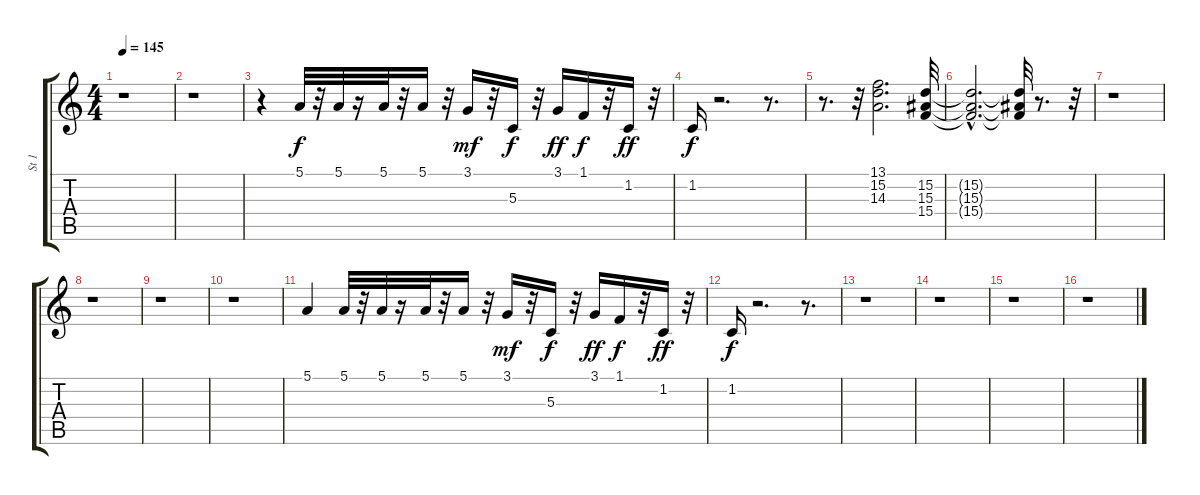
\track ("St 1" "St 1") {instrument stringensemble1}
\staff {score tabs}
\tuning (E4 B3 G3 D3 A2 E2) {hide}
\ts (4 4)
\tempo 145
\clef g2
\ks c
r.1{dy f} |
r.1 |
r.4 5.1.32 r.32 5.1.32 r.16 5.1.32 r.32 5.1.16 r.32 3.1.16{dy mf} r.32 5.3.16{dy f} r.32 3.1.16{dy ff} 1.1.16{dy f} r.32 1.2.16{dy ff} r.32 |
1.2.16{dy f} r.2{d} r.8{d} |
r.8{d} r.32 (13.1 15.2 14.3).2{d} (15.2 15.3 15.4).32 |
(15.2{hac t} 15.3{hac t} 15.4{hac t}).2{d} (15.2{t} 15.3{t} 15.4{t}).32 r.8{d} r.32 |
r.1 |
r.1 |
r.1 |
r.1 |
5.1.4 5.1.32 r.32 5.1.32 r.16 5.1.32 r.32 5.1.16 r.32 3.1.16{dy mf} r.32 5.3.16{dy f} r.32 3.1.16{dy ff} 1.1.16{dy f} r.32 1.2.16{dy ff} r.32 |
1.2.16{dy f} r.2{d} r.8{d} |
r.1 |
r.1 |
r.1 |
r.1
